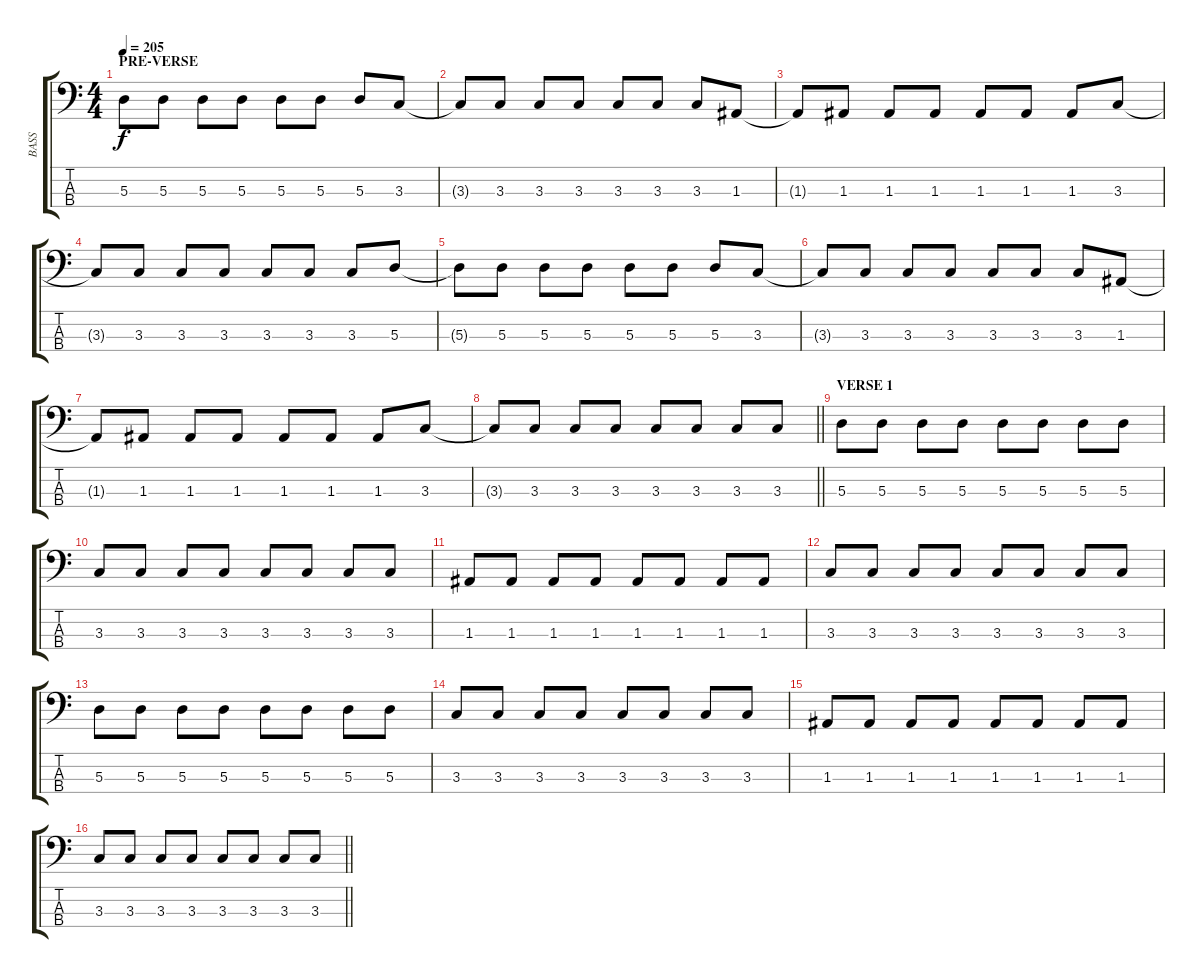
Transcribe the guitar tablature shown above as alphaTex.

\track ("BASS" "BASS") {instrument electricbasspick}
\staff {score tabs}
\tuning (G2 D2 A1 E1) {hide}
\ts (4 4)
\section ("" "PRE-VERSE")
\tempo 205
\clef f4
\ks c
5.3.8{dy f} 5.3.8 5.3.8 5.3.8 5.3.8 5.3.8 5.3.8 3.3.8 |
3.3{t}.8 3.3.8 3.3.8 3.3.8 3.3.8 3.3.8 3.3.8 1.3.8 |
1.3{t}.8 1.3.8 1.3.8 1.3.8 1.3.8 1.3.8 1.3.8 3.3.8 |
3.3{t}.8 3.3.8 3.3.8 3.3.8 3.3.8 3.3.8 3.3.8 5.3.8 |
5.3{t}.8 5.3.8 5.3.8 5.3.8 5.3.8 5.3.8 5.3.8 3.3.8 |
3.3{t}.8 3.3.8 3.3.8 3.3.8 3.3.8 3.3.8 3.3.8 1.3.8 |
1.3{t}.8 1.3.8 1.3.8 1.3.8 1.3.8 1.3.8 1.3.8 3.3.8 |
\barLineRight lightlight
3.3{t}.8 3.3.8 3.3.8 3.3.8 3.3.8 3.3.8 3.3.8 3.3.8 |
\section ("" "VERSE 1")
5.3.8 5.3.8 5.3.8 5.3.8 5.3.8 5.3.8 5.3.8 5.3.8 |
3.3.8 3.3.8 3.3.8 3.3.8 3.3.8 3.3.8 3.3.8 3.3.8 |
1.3.8 1.3.8 1.3.8 1.3.8 1.3.8 1.3.8 1.3.8 1.3.8 |
3.3.8 3.3.8 3.3.8 3.3.8 3.3.8 3.3.8 3.3.8 3.3.8 |
5.3.8 5.3.8 5.3.8 5.3.8 5.3.8 5.3.8 5.3.8 5.3.8 |
3.3.8 3.3.8 3.3.8 3.3.8 3.3.8 3.3.8 3.3.8 3.3.8 |
1.3.8 1.3.8 1.3.8 1.3.8 1.3.8 1.3.8 1.3.8 1.3.8 |
\barLineRight lightlight
3.3.8 3.3.8 3.3.8 3.3.8 3.3.8 3.3.8 3.3.8 3.3.8
